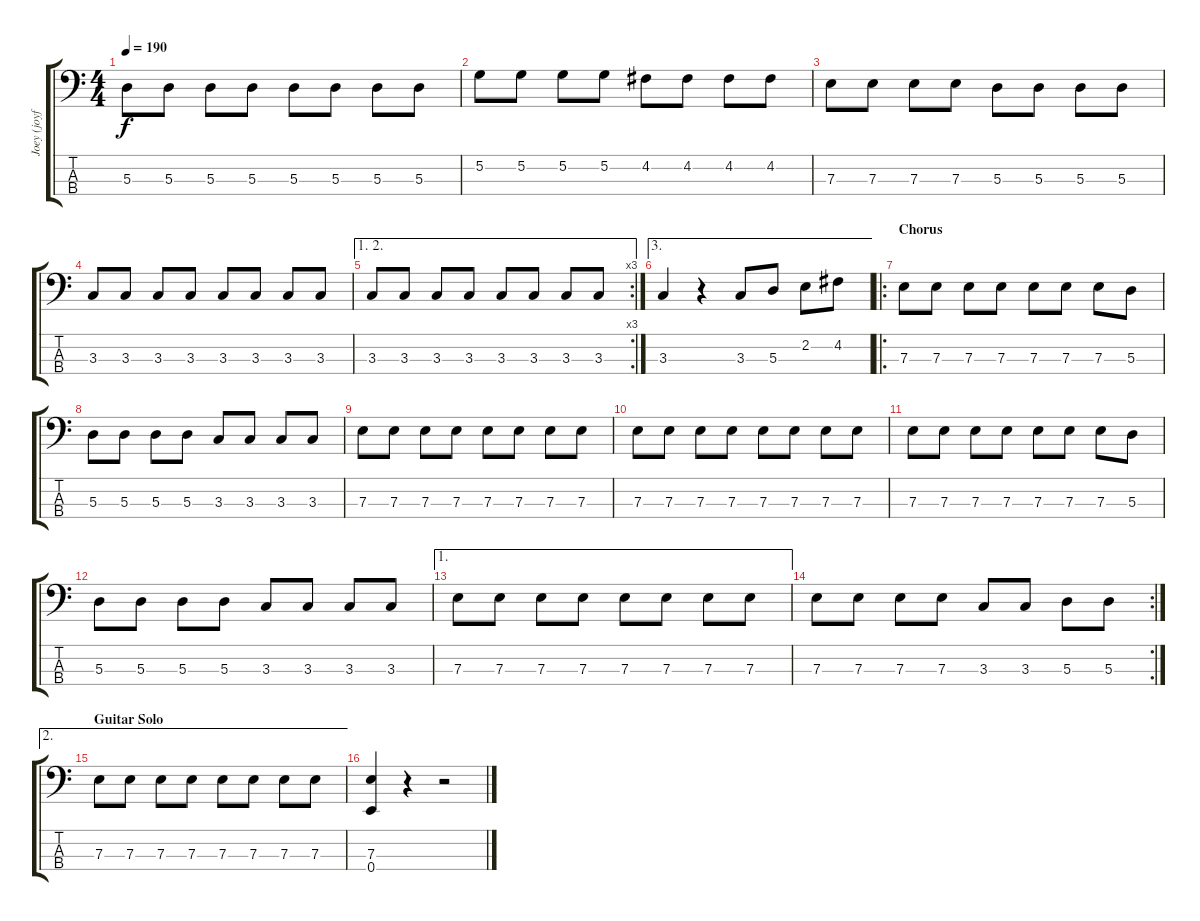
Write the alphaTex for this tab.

\track ("Joey (joyfull) De Maio" "Joey (joyf") {instrument electricbasspick}
\staff {score tabs}
\tuning (G2 D2 A1 E1) {hide}
\ts (4 4)
\tempo 190
\clef f4
\ks c
5.3.8{dy f} 5.3.8 5.3.8 5.3.8 5.3.8 5.3.8 5.3.8 5.3.8 |
5.2.8 5.2.8 5.2.8 5.2.8 4.2.8 4.2.8 4.2.8 4.2.8 |
7.3.8 7.3.8 7.3.8 7.3.8 5.3.8 5.3.8 5.3.8 5.3.8 |
3.3.8 3.3.8 3.3.8 3.3.8 3.3.8 3.3.8 3.3.8 3.3.8 |
\ae (1 2)
\rc 3
3.3.8 3.3.8 3.3.8 3.3.8 3.3.8 3.3.8 3.3.8 3.3.8 |
\ae 3
3.3.4 r.4 3.3.8 5.3.8 2.2.8 4.2.8 |
\ro
\section ("" "Chorus")
7.3.8 7.3.8 7.3.8 7.3.8 7.3.8 7.3.8 7.3.8 5.3.8 |
5.3.8 5.3.8 5.3.8 5.3.8 3.3.8 3.3.8 3.3.8 3.3.8 |
7.3.8 7.3.8 7.3.8 7.3.8 7.3.8 7.3.8 7.3.8 7.3.8 |
7.3.8 7.3.8 7.3.8 7.3.8 7.3.8 7.3.8 7.3.8 7.3.8 |
7.3.8 7.3.8 7.3.8 7.3.8 7.3.8 7.3.8 7.3.8 5.3.8 |
5.3.8 5.3.8 5.3.8 5.3.8 3.3.8 3.3.8 3.3.8 3.3.8 |
\ae 1
7.3.8 7.3.8 7.3.8 7.3.8 7.3.8 7.3.8 7.3.8 7.3.8 |
\rc 2
7.3.8 7.3.8 7.3.8 7.3.8 3.3.8 3.3.8 5.3.8 5.3.8 |
\ae 2
\section ("" "Guitar Solo")
7.3.8 7.3.8 7.3.8 7.3.8 7.3.8 7.3.8 7.3.8 7.3.8 |
(7.3 0.4).4 r.4 r.2
